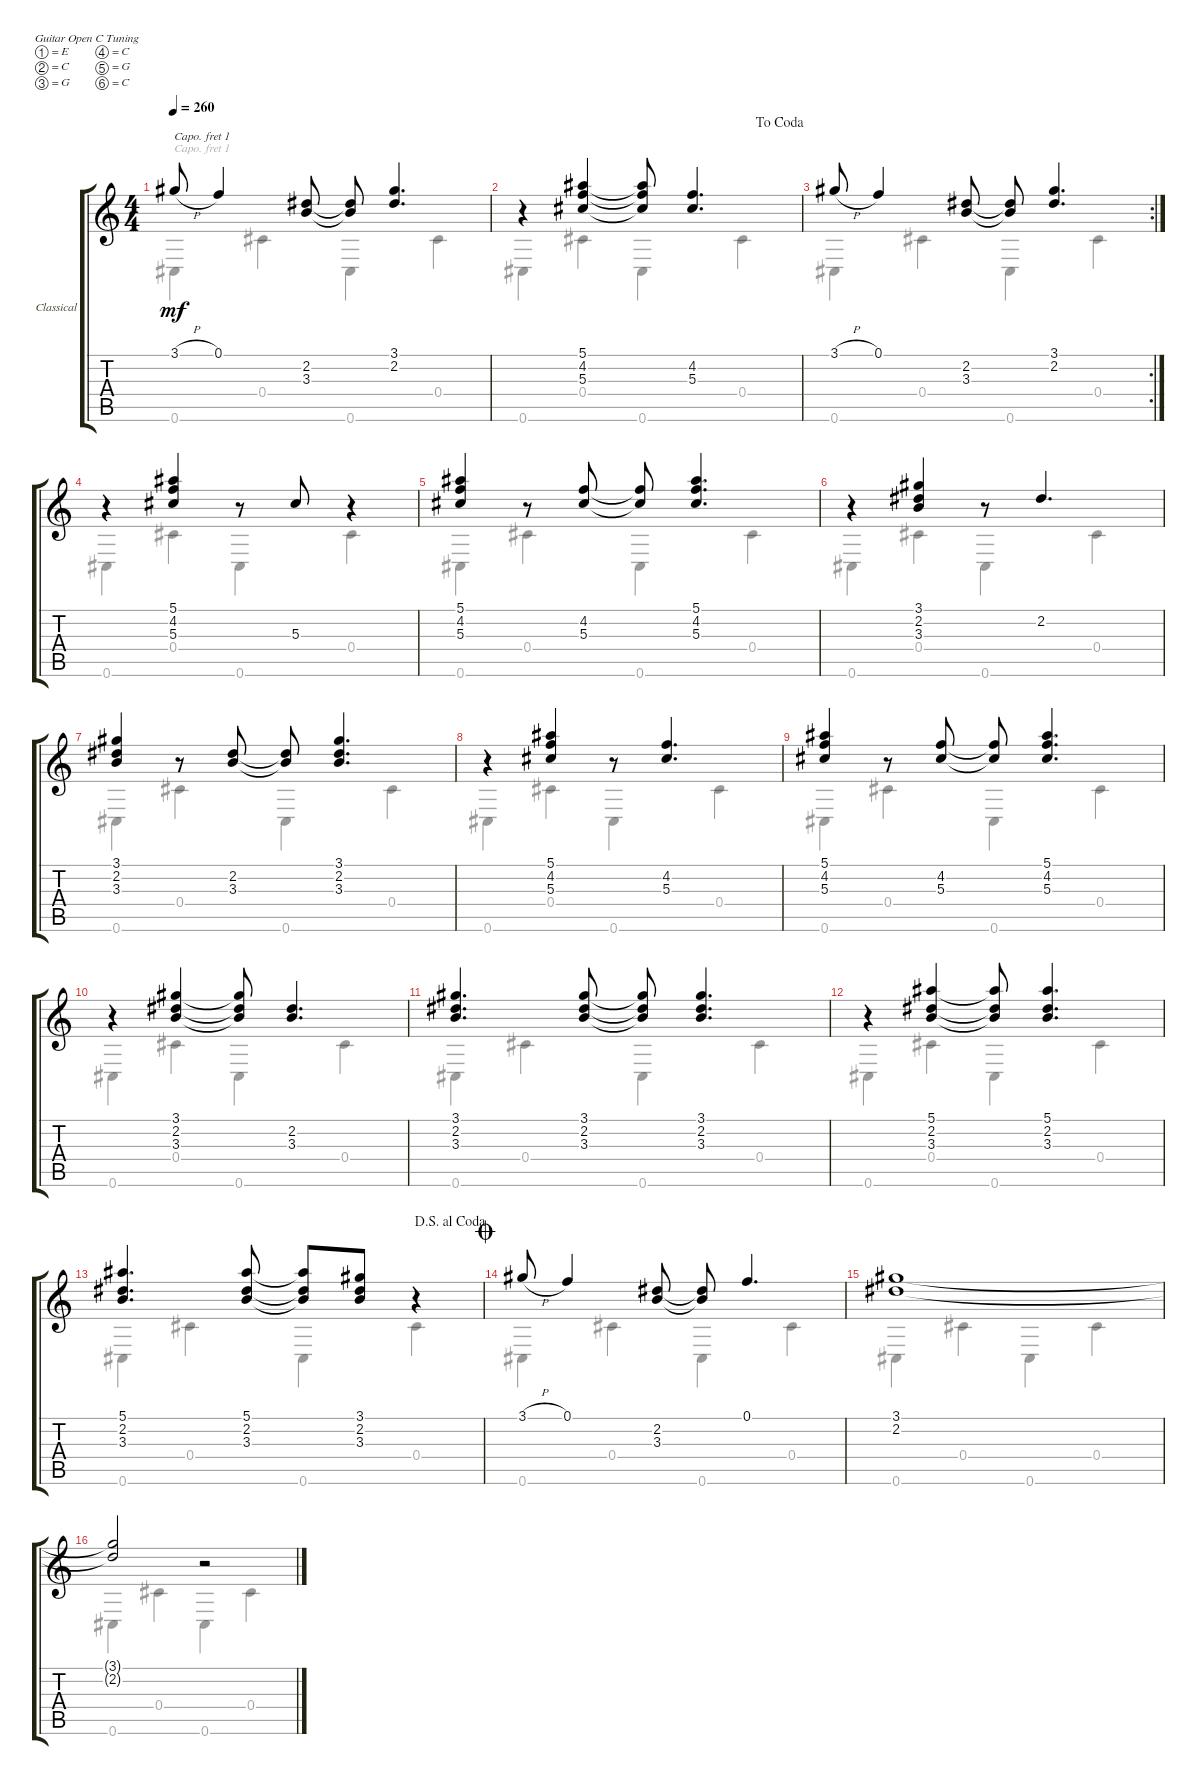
\defaultSystemsLayout 4
\bracketExtendMode groupsimilarinstruments
\firstSystemTrackNameOrientation horizontal
\otherSystemsTrackNameOrientation horizontal
\track ("Classical Guitar" "Classical ") {instrument acousticguitarsteel}
\staff {score tabs}
\capo 1
\tuning (E4 C4 G3 C3 G2 C2)
\voice
\ts (4 4)
\tempo 260
\clef g2
\ks c
3.1{h}.8{dy mf} 0.1.4 (2.2 3.3).8 (2.2{t} 3.3{t}).8 (3.1 2.2).4{d} |
\jump dacoda
r.4 (5.1 4.2 5.3).4 (5.3{t} 4.2{t} 5.1{t}).8 (4.2 5.3).4{d} |
\rc 2
3.1{h}.8 0.1.4 (2.2 3.3).8 (3.3{t} 2.2{t}).8 (3.1 2.2).4{d} |
r.4 (5.1 4.2 5.3).4 r.8 5.3.8 r.4 |
(5.1 4.2 5.3).4 r.8 (4.2 5.3).8 (5.3{t} 4.2{t}).8 (5.1 4.2 5.3).4{d} |
r.4 (3.1 2.2 3.3).4 r.8 2.2.4{d} |
(3.1 2.2 3.3).4 r.8 (2.2 3.3).8 (3.3{t} 2.2{t}).8 (3.1 2.2 3.3).4{d} |
r.4 (5.1 4.2 5.3).4 r.8 (4.2 5.3).4{d} |
(5.1 4.2 5.3).4 r.8 (4.2 5.3).8 (5.3{t} 4.2{t}).8 (5.1 4.2 5.3).4{d} |
r.4 (3.1 2.2 3.3).4 (3.3{t} 2.2{t} 3.1{t}).8 (2.2 3.3).4{d} |
(3.1 2.2 3.3).4{d} (3.3 2.2 3.1).8 (3.1{t} 2.2{t} 3.3{t}).8 (3.3 2.2 3.1).4{d} |
r.4 (5.1 2.2 3.3).4 (2.2{t} 5.1{t} 3.3{t}).8 (3.3 2.2 5.1).4{d} |
\jump dalsegnoalcoda
(5.1 2.2 3.3).4{d} (3.3 2.2 5.1).8 (5.1{t} 2.2{t} 3.3{t}).8 (3.3 2.2 3.1).8 r.4 |
\jump coda
3.1{h}.8 0.1.4 (2.2 3.3).8 (3.3{t} 2.2{t}).8 0.1.4{d} |
(3.1 2.2).1 |
(2.2{t} 3.1{t}).2 r.2
\voice
\clef g2
\ottava regular
\simile none
\ks c
0.6.4{dy mf} 0.4.4 0.6.4 0.4.4 |
0.6.4 0.4.4 0.6.4 0.4.4 |
0.6.4 0.4.4 0.6.4 0.4.4 |
0.6.4 0.4.4 0.6.4 0.4.4 |
0.6.4 0.4.4 0.6.4 0.4.4 |
0.6.4 0.4.4 0.6.4 0.4.4 |
0.6.4 0.4.4 0.6.4 0.4.4 |
0.6.4 0.4.4 0.6.4 0.4.4 |
0.6.4 0.4.4 0.6.4 0.4.4 |
0.6.4 0.4.4 0.6.4 0.4.4 |
0.6.4 0.4.4 0.6.4 0.4.4 |
0.6.4 0.4.4 0.6.4 0.4.4 |
0.6.4 0.4.4 0.6.4 0.4.4 |
0.6.4 0.4.4 0.6.4 0.4.4 |
0.6.4 0.4.4 0.6.4 0.4.4 |
0.6.4 0.4.4 0.6.4 0.4.4
